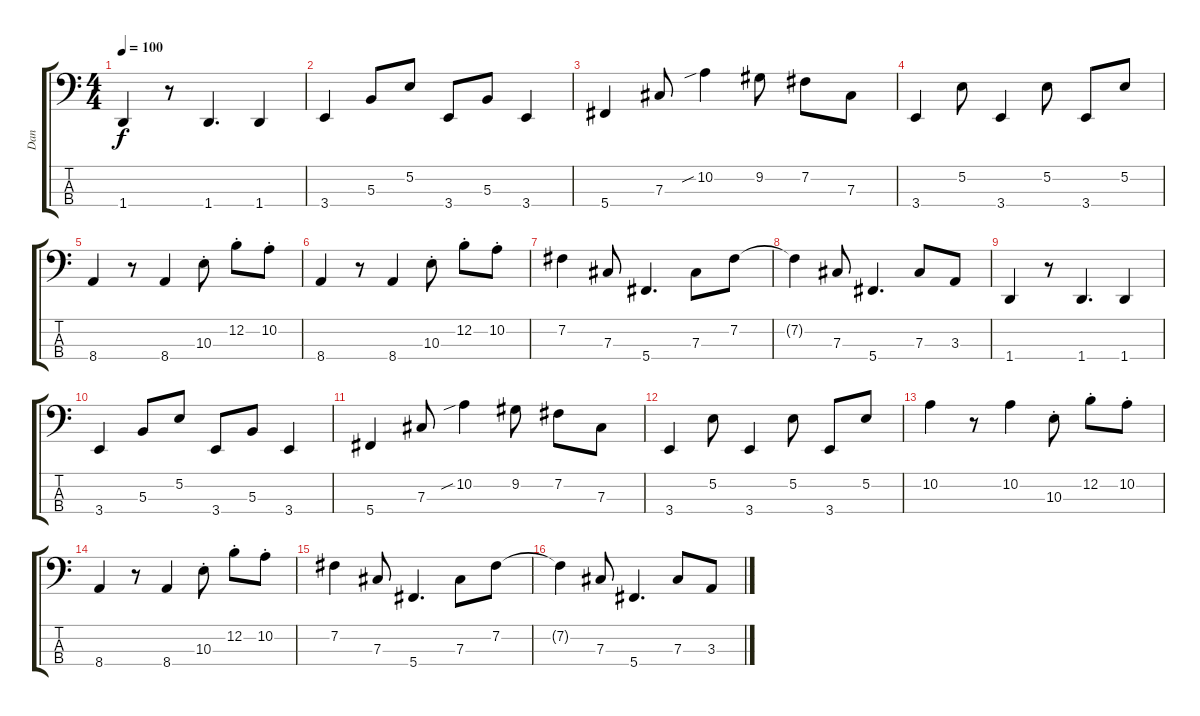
\track ("Dan" "Dan") {instrument electricbassfinger}
\staff {score tabs}
\tuning (E2 B1 Gb1 Db1) {hide}
\ts (4 4)
\tempo 100
\clef f4
\ks c
1.4.4{dy f} r.8 1.4.4{d} 1.4.4 |
3.4.4 5.3.8 5.2.8 3.4.8 5.3.8 3.4.4 |
5.4.4 7.3.8 10.2{sib}.4 9.2.8 7.2.8 7.3.8 |
3.4.4 5.2.8 3.4.4 5.2.8 3.4.8 5.2.8 |
8.4.4 r.8 8.4.4 10.3{st}.8 12.2{st}.8 10.2{st}.8 |
8.4.4 r.8 8.4.4 10.3{st}.8 12.2{st}.8 10.2{st}.8 |
7.2.4 7.3.8 5.4.4{d} 7.3.8 7.2.8 |
7.2{t}.4 7.3.8 5.4.4{d} 7.3.8 3.3.8 |
1.4.4 r.8 1.4.4{d} 1.4.4 |
3.4.4 5.3.8 5.2.8 3.4.8 5.3.8 3.4.4 |
5.4.4 7.3.8 10.2{sib}.4 9.2.8 7.2.8 7.3.8 |
3.4.4 5.2.8 3.4.4 5.2.8 3.4.8 5.2.8 |
10.2.4 r.8 10.2.4 10.3{st}.8 12.2{st}.8 10.2{st}.8 |
8.4.4 r.8 8.4.4 10.3{st}.8 12.2{st}.8 10.2{st}.8 |
7.2.4 7.3.8 5.4.4{d} 7.3.8 7.2.8 |
7.2{t}.4 7.3.8 5.4.4{d} 7.3.8 3.3.8
